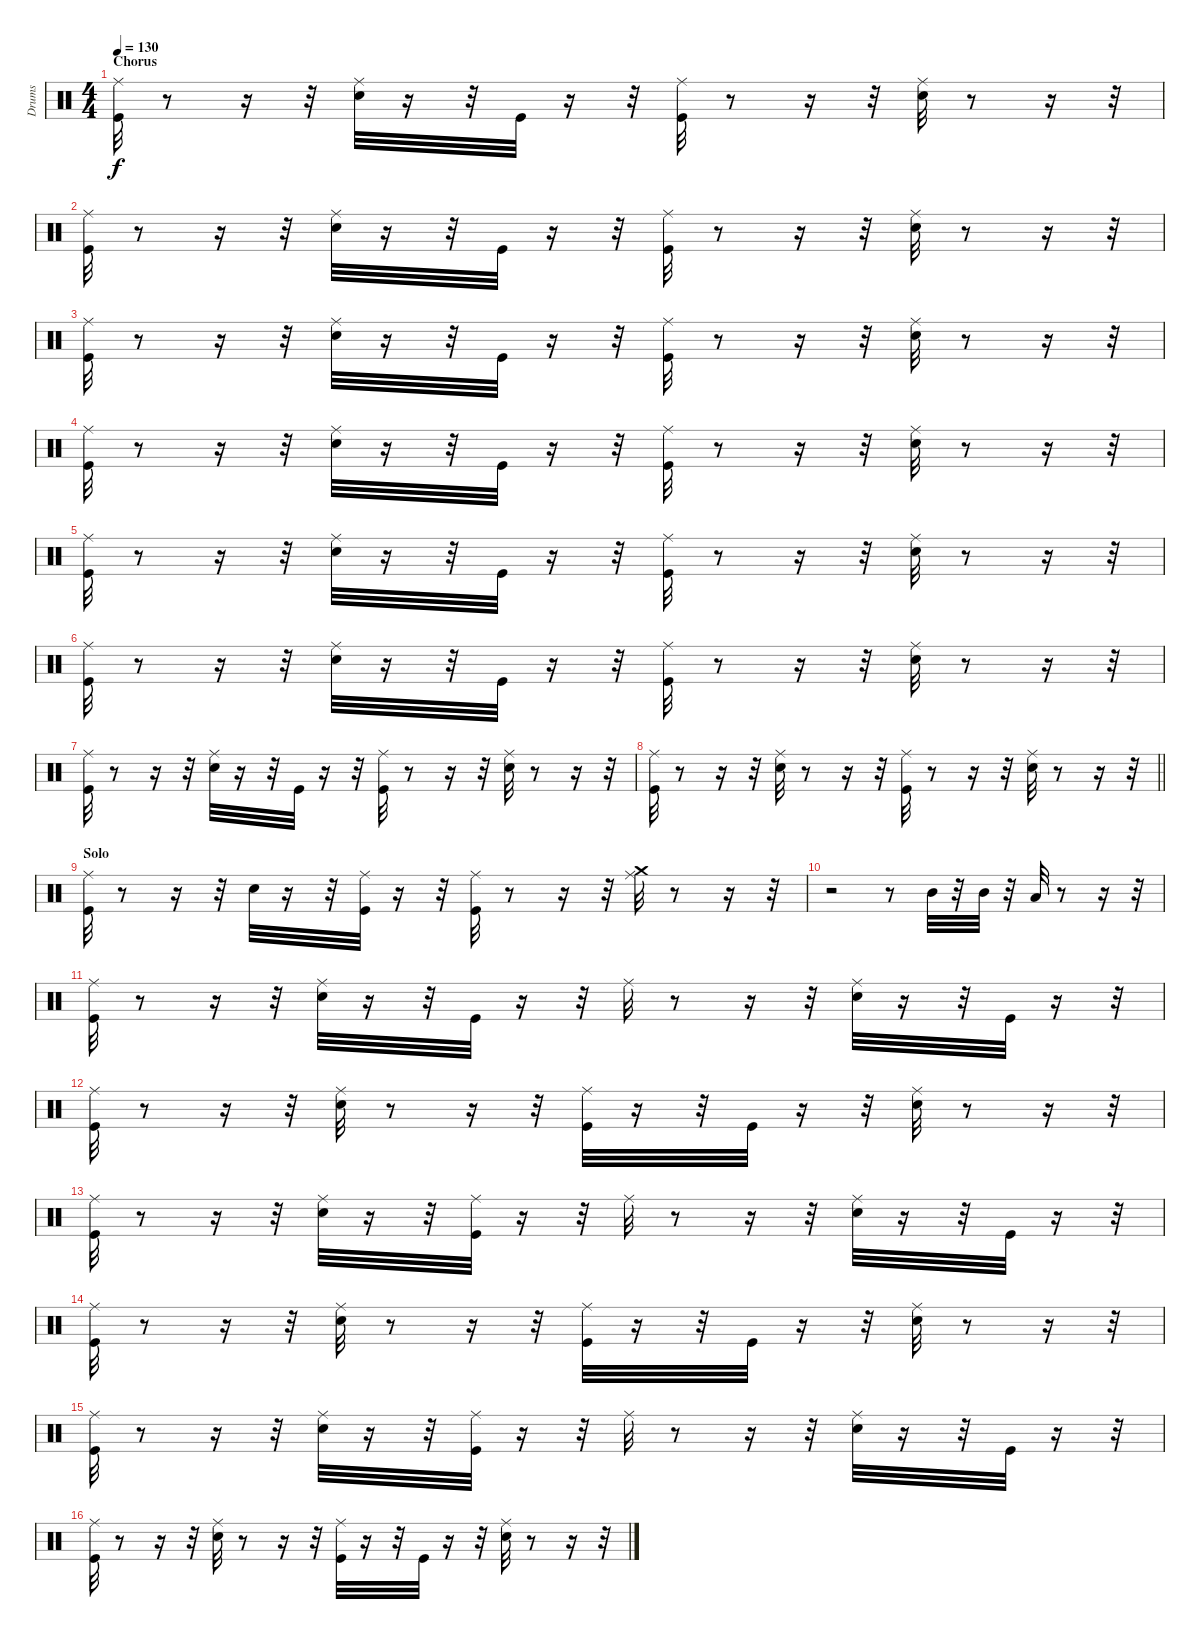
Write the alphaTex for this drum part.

\track ("Drums" "Drums") {instrument percussion}
\staff {score}
\articulation defaults
\ts (4 4)
\section ("" "Chorus")
\tempo 130
\clef neutral
\ks c
("Ride (middle)" "Kick (hit)").32{dy f} r.8 r.16 r.32 ("Ride (middle)" "Snare (hit) 2").32 r.16 r.32 "Kick (hit)".32 r.16 r.32 ("Ride (middle)" "Kick (hit)").32 r.8 r.16 r.32 ("Ride (middle)" "Snare (hit) 2").32 r.8 r.16 r.32 |
("Ride (middle)" "Kick (hit)").32 r.8 r.16 r.32 ("Ride (middle)" "Snare (hit) 2").32 r.16 r.32 "Kick (hit)".32 r.16 r.32 ("Ride (middle)" "Kick (hit)").32 r.8 r.16 r.32 ("Ride (middle)" "Snare (hit) 2").32 r.8 r.16 r.32 |
("Ride (middle)" "Kick (hit)").32 r.8 r.16 r.32 ("Ride (middle)" "Snare (hit) 2").32 r.16 r.32 "Kick (hit)".32 r.16 r.32 ("Ride (middle)" "Kick (hit)").32 r.8 r.16 r.32 ("Ride (middle)" "Snare (hit) 2").32 r.8 r.16 r.32 |
("Ride (middle)" "Kick (hit)").32 r.8 r.16 r.32 ("Ride (middle)" "Snare (hit) 2").32 r.16 r.32 "Kick (hit)".32 r.16 r.32 ("Ride (middle)" "Kick (hit)").32 r.8 r.16 r.32 ("Ride (middle)" "Snare (hit) 2").32 r.8 r.16 r.32 |
("Ride (middle)" "Kick (hit)").32 r.8 r.16 r.32 ("Ride (middle)" "Snare (hit) 2").32 r.16 r.32 "Kick (hit)".32 r.16 r.32 ("Ride (middle)" "Kick (hit)").32 r.8 r.16 r.32 ("Ride (middle)" "Snare (hit) 2").32 r.8 r.16 r.32 |
("Ride (middle)" "Kick (hit)").32 r.8 r.16 r.32 ("Ride (middle)" "Snare (hit) 2").32 r.16 r.32 "Kick (hit)".32 r.16 r.32 ("Ride (middle)" "Kick (hit)").32 r.8 r.16 r.32 ("Ride (middle)" "Snare (hit) 2").32 r.8 r.16 r.32 |
("Ride (middle)" "Kick (hit)").32 r.8 r.16 r.32 ("Ride (middle)" "Snare (hit) 2").32 r.16 r.32 "Kick (hit)".32 r.16 r.32 ("Ride (middle)" "Kick (hit)").32 r.8 r.16 r.32 ("Ride (middle)" "Snare (hit) 2").32 r.8 r.16 r.32 |
\barLineRight lightlight
("Ride (middle)" "Kick (hit)").32 r.8 r.16 r.32 ("Ride (middle)" "Snare (hit) 2").32 r.8 r.16 r.32 ("Ride (middle)" "Kick (hit)").32 r.8 r.16 r.32 ("Ride (middle)" "Snare (hit) 2").32 r.8 r.16 r.32 |
\section ("" "Solo")
("Ride (middle)" "Kick (hit)").32 r.8 r.16 r.32 "Snare (hit) 2".32 r.16 r.32 ("Ride (middle)" "Kick (hit)").32 r.16 r.32 ("Ride (middle)" "Kick (hit)").32 r.8 r.16 r.32 ("Crash medium (hit)" "Ride (middle)").32 r.8 r.16 r.32 |
r.2 r.8 "Mid Tom (hit)".32 r.32 "Mid Tom (hit)".32 r.32 "Low Tom (hit)".32 r.8 r.16 r.32 |
("Ride (middle)" "Kick (hit)").32 r.8 r.16 r.32 ("Ride (middle)" "Snare (hit) 2").32 r.16 r.32 "Kick (hit)".32 r.16 r.32 "Ride (middle)".32 r.8 r.16 r.32 ("Ride (middle)" "Snare (hit) 2").32 r.16 r.32 "Kick (hit)".32 r.16 r.32 |
("Kick (hit)" "Ride (middle)").32 r.8 r.16 r.32 ("Snare (hit) 2" "Ride (middle)").32 r.8 r.16 r.32 ("Kick (hit)" "Ride (middle)").32 r.16 r.32 "Kick (hit)".32 r.16 r.32 ("Snare (hit) 2" "Ride (middle)").32 r.8 r.16 r.32 |
("Kick (hit)" "Ride (middle)").32 r.8 r.16 r.32 ("Snare (hit) 2" "Ride (middle)").32 r.16 r.32 ("Kick (hit)" "Ride (middle)").32 r.16 r.32 "Ride (middle)".32 r.8 r.16 r.32 ("Snare (hit) 2" "Ride (middle)").32 r.16 r.32 "Kick (hit)".32 r.16 r.32 |
("Ride (middle)" "Kick (hit)").32 r.8 r.16 r.32 ("Ride (middle)" "Snare (hit) 2").32 r.8 r.16 r.32 ("Ride (middle)" "Kick (hit)").32 r.16 r.32 "Kick (hit)".32 r.16 r.32 ("Ride (middle)" "Snare (hit) 2").32 r.8 r.16 r.32 |
("Kick (hit)" "Ride (middle)").32 r.8 r.16 r.32 ("Snare (hit) 2" "Ride (middle)").32 r.16 r.32 ("Kick (hit)" "Ride (middle)").32 r.16 r.32 "Ride (middle)".32 r.8 r.16 r.32 ("Snare (hit) 2" "Ride (middle)").32 r.16 r.32 "Kick (hit)".32 r.16 r.32 |
("Ride (middle)" "Kick (hit)").32 r.8 r.16 r.32 ("Ride (middle)" "Snare (hit) 2").32 r.8 r.16 r.32 ("Ride (middle)" "Kick (hit)").32 r.16 r.32 "Kick (hit)".32 r.16 r.32 ("Ride (middle)" "Snare (hit) 2").32 r.8 r.16 r.32
